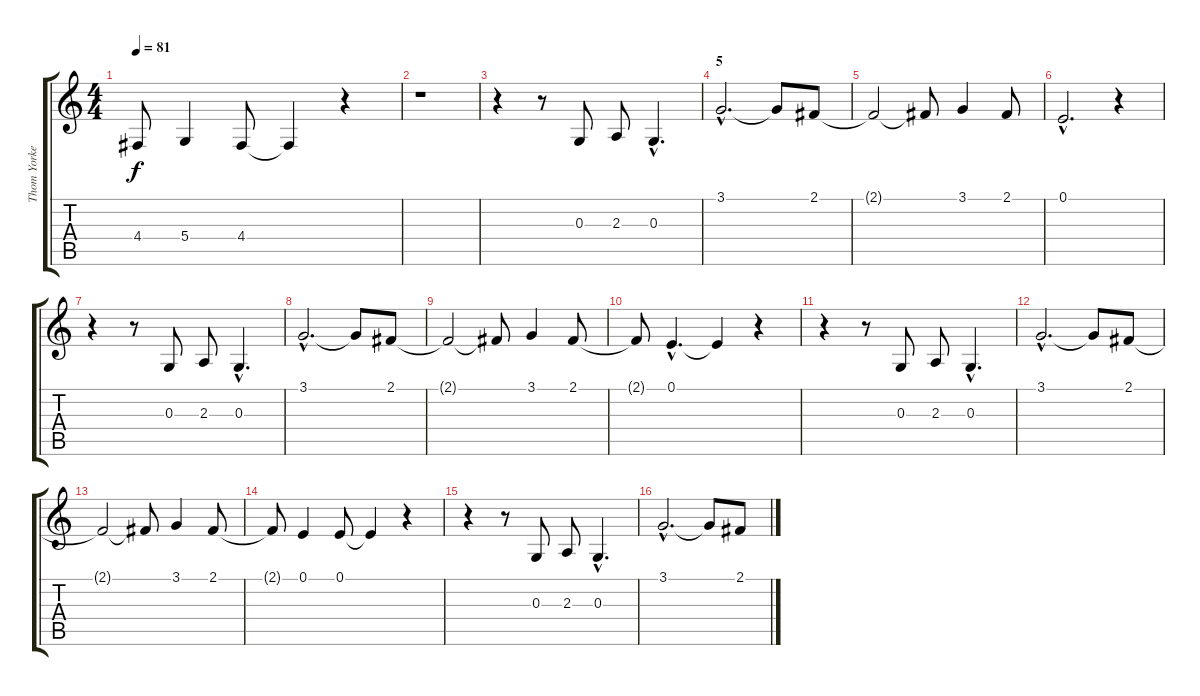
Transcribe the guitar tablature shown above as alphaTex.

\track ("Thom Yorke (vox)" "Thom Yorke") {instrument synthvoice}
\staff {score tabs}
\tuning (E4 B3 G3 D3 A2 E2) {hide}
\ts (4 4)
\tempo 81
\clef g2
\ks c
4.4.8{dy f} 5.4.4 4.4.8 4.4{t}.4 r.4 |
r.1 |
r.4 r.8 0.3.8 2.3.8 0.3{hac}.4{d} |
\section ("" "5")
3.1{hac}.2{d} 3.1{t}.8 2.1.8 |
2.1{t}.2 2.1{t}.8 3.1.4 2.1.8 |
0.1{hac}.2{d} r.4 |
r.4 r.8 0.3.8 2.3.8 0.3{hac}.4{d} |
3.1{hac}.2{d} 3.1{t}.8 2.1.8 |
2.1{t}.2 2.1{t}.8 3.1.4 2.1.8 |
2.1{t}.8 0.1{hac}.4{d} 0.1{t}.4 r.4 |
r.4 r.8 0.3.8 2.3.8 0.3{hac}.4{d} |
3.1{hac}.2{d} 3.1{t}.8 2.1.8 |
2.1{t}.2 2.1{t}.8 3.1.4 2.1.8 |
2.1{t}.8 0.1.4 0.1.8 0.1{t}.4 r.4 |
r.4 r.8 0.3.8 2.3.8 0.3{hac}.4{d} |
3.1{hac}.2{d} 3.1{t}.8 2.1.8
